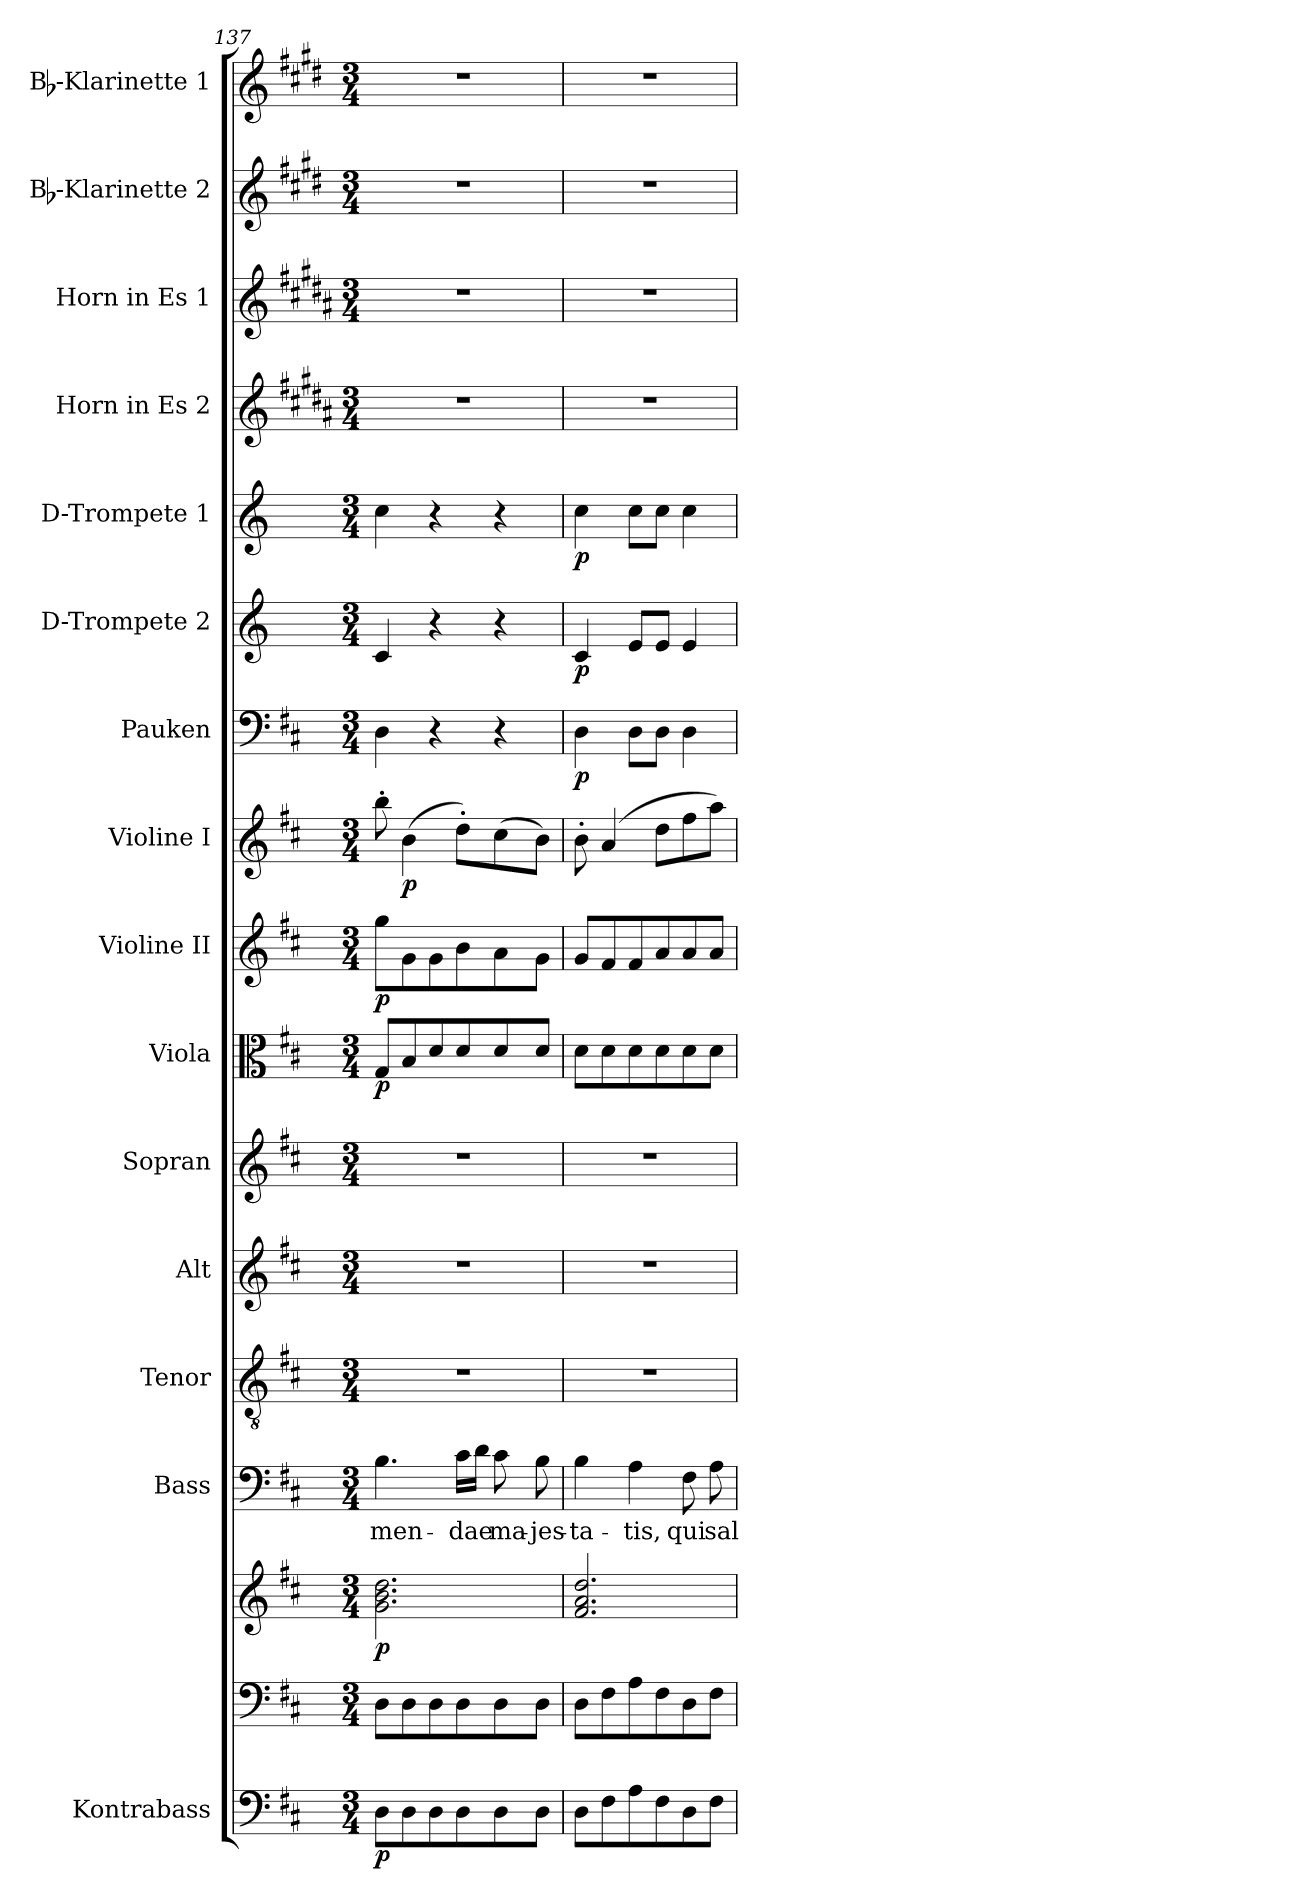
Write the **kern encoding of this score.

**kern	**dynam	**kern	**kern	**dynam	**kern	**text	**kern	**kern	**kern	**kern	**dynam	**kern	**dynam	**kern	**dynam	**kern	**dynam	**kern	**dynam	**kern	**dynam	**kern	**kern	**kern	**kern
*part16	*part16	*part15	*part15	*part15	*part14	*part14	*part13	*part12	*part11	*part10	*part10	*part9	*part9	*part8	*part8	*part7	*part7	*part6	*part6	*part5	*part5	*part4	*part3	*part2	*part1
*staff17	*staff17	*staff16	*staff15	*staff15/16	*staff14	*staff14	*staff13	*staff12	*staff11	*staff10	*staff10	*staff9	*staff9	*staff8	*staff8	*staff7	*staff7	*staff6	*staff6	*staff5	*staff5	*staff4	*staff3	*staff2	*staff1
*I"Kontrabass	*	*	*	*	*I"Bass	*	*I"Tenor	*I"Alt	*I"Sopran	*I"Viola	*	*I"Violine II	*	*I"Violine I	*	*I"Pauken	*	*I"D-Trompete 2	*	*I"D-Trompete 1	*	*I"Horn in Es 2	*I"Horn in Es 1	*I"Bb-Klarinette 2	*I"Bb-Klarinette 1
*I'Kb.	*	*	*	*	*I'B.	*	*I'T.	*I'A.	*I'S.	*I'Vla.	*	*I'Vl. II	*	*I'Vl. I	*	*I'Pk.	*	*I'D Trp. 2	*	*I'D Trp. 1	*	*	*	*I'Bb Kl. 2	*I'Bb Kl. 1
*clefF4	*	*clefF4	*clefG2	*	*clefF4	*	*clefGv2	*clefG2	*clefG2	*clefC3	*	*clefG2	*	*clefG2	*	*clefF4	*	*clefG2	*	*clefG2	*	*clefG2	*clefG2	*clefG2	*clefG2
*ITrd7c12	*	*	*	*	*	*	*	*	*	*	*	*	*	*	*	*	*	*ITrd-1c-2	*	*ITrd-1c-2	*	*ITrd5c9	*ITrd5c9	*ITrd1c2	*ITrd1c2
*k[f#c#]	*	*k[f#c#]	*k[f#c#]	*	*k[f#c#]	*	*k[f#c#]	*k[f#c#]	*k[f#c#]	*k[f#c#]	*	*k[f#c#]	*	*k[f#c#]	*	*k[f#c#]	*	*k[f#c#]	*	*k[f#c#]	*	*k[f#c#]	*k[f#c#]	*k[f#c#]	*k[f#c#]
*D:	*	*D:	*D:	*	*D:	*	*D:	*D:	*D:	*D:	*	*D:	*	*D:	*	*D:	*	*D:	*	*D:	*	*D:	*D:	*D:	*D:
*M3/4	*	*M3/4	*M3/4	*	*M3/4	*	*M3/4	*M3/4	*M3/4	*M3/4	*	*M3/4	*	*M3/4	*	*M3/4	*	*M3/4	*	*M3/4	*	*M3/4	*M3/4	*M3/4	*M3/4
=137	=137	=137	=137	=137	=137	=137	=137	=137	=137	=137	=137	=137	=137	=137	=137	=137	=137	=137	=137	=137	=137	=137	=137	=137	=137
!	!LO:DY:b	!	!	!LO:DY:b	!	!LO:LY:b	!	!	!	!	!LO:DY:b	!	!LO:DY:b	!	!	!	!	!	!	!	!	!	!	!	!
8DD\L	p	8D\L	2.g\ 2.b\ 2.dd\	p	4.B\	-men-	2.r	2.r	2.r	8G/L	p	8gg\L	p	8bb'>\	.	4D\	.	4d/	.	4dd\	.	2.r	2.r	2.r	2.r
!	!	!	!	!	!	!	!	!	!	!	!	!	!	!	!LO:DY:b	!	!	!	!	!	!	!	!	!	!
8DD\	.	8D\	.	.	.	.	.	.	.	8B/	.	8g\	.	(>4b\	p	.	.	.	.	.	.	.	.	.	.
8DD\	.	8D\	.	.	.	.	.	.	.	8d/	.	8g\	.	.	.	4r	.	4r	.	4r	.	.	.	.	.
!	!	!	!	!	!	!LO:LY:b	!	!	!	!	!	!	!	!	!	!	!	!	!	!	!	!	!	!	!
8DD\	.	8D\	.	.	16c#\LL	-dae	.	.	.	8d/	.	8b\	.	8dd'>\L)	.	.	.	.	.	.	.	.	.	.	.
.	.	.	.	.	16d\JJ	.	.	.	.	.	.	.	.	.	.	.	.	.	.	.	.	.	.	.	.
!	!	!	!	!	!	!LO:LY:b	!	!	!	!	!	!	!	!	!	!	!	!	!	!	!	!	!	!	!
8DD\	.	8D\	.	.	8c#\	ma-	.	.	.	8d/	.	8a\	.	(>8cc#\	.	4r	.	4r	.	4r	.	.	.	.	.
!	!	!	!	!	!	!LO:LY:b	!	!	!	!	!	!	!	!	!	!	!	!	!	!	!	!	!	!	!
8DD\J	.	8D\J	.	.	8B\	-jes-	.	.	.	8d/J	.	8g\J	.	8b\J)	.	.	.	.	.	.	.	.	.	.	.
=138	=138	=138	=138	=138	=138	=138	=138	=138	=138	=138	=138	=138	=138	=138	=138	=138	=138	=138	=138	=138	=138	=138	=138	=138	=138
!	!	!	!	!	!	!LO:LY:b	!	!	!	!	!	!	!	!	!	!	!LO:DY:b	!	!LO:DY:b	!	!LO:DY:b	!	!	!	!
8DD\L	.	8D\L	2.f#/ 2.a/ 2.dd/	.	4B\	-ta-	2.r	2.r	2.r	8d\L	.	8g/L	.	8b'>\	.	4D\	p	4d/	p	4dd\	p	2.r	2.r	2.r	2.r
8FF#\	.	8F#\	.	.	.	.	.	.	.	8d\	.	8f#/	.	(4a/	.	.	.	.	.	.	.	.	.	.	.
!	!	!	!	!	!	!LO:LY:b	!	!	!	!	!	!	!	!	!	!	!	!	!	!	!	!	!	!	!
8AA\	.	8A\	.	.	4A\	-tis,	.	.	.	8d\	.	8f#/	.	.	.	8D\L	.	8f#/L	.	8dd\L	.	.	.	.	.
8FF#\	.	8F#\	.	.	.	.	.	.	.	8d\	.	8a/	.	8dd\L	.	8D\J	.	8f#/J	.	8dd\J	.	.	.	.	.
!	!	!	!	!	!	!LO:LY:b	!	!	!	!	!	!	!	!	!	!	!	!	!	!	!	!	!	!	!
8DD\	.	8D\	.	.	8F#\	qui	.	.	.	8d\	.	8a/	.	8ff#\	.	4D\	.	4f#/	.	4dd\	.	.	.	.	.
!	!	!	!	!	!	!LO:LY:b	!	!	!	!	!	!	!	!	!	!	!	!	!	!	!	!	!	!	!
8FF#\J	.	8F#\J	.	.	8A\	sal-	.	.	.	8d\J	.	8a/J	.	8aa\J)	.	.	.	.	.	.	.	.	.	.	.
=	=	=	=	=	=	=	=	=	=	=	=	=	=	=	=	=	=	=	=	=	=	=	=	=	=
*-	*-	*-	*-	*-	*-	*-	*-	*-	*-	*-	*-	*-	*-	*-	*-	*-	*-	*-	*-	*-	*-	*-	*-	*-	*-
